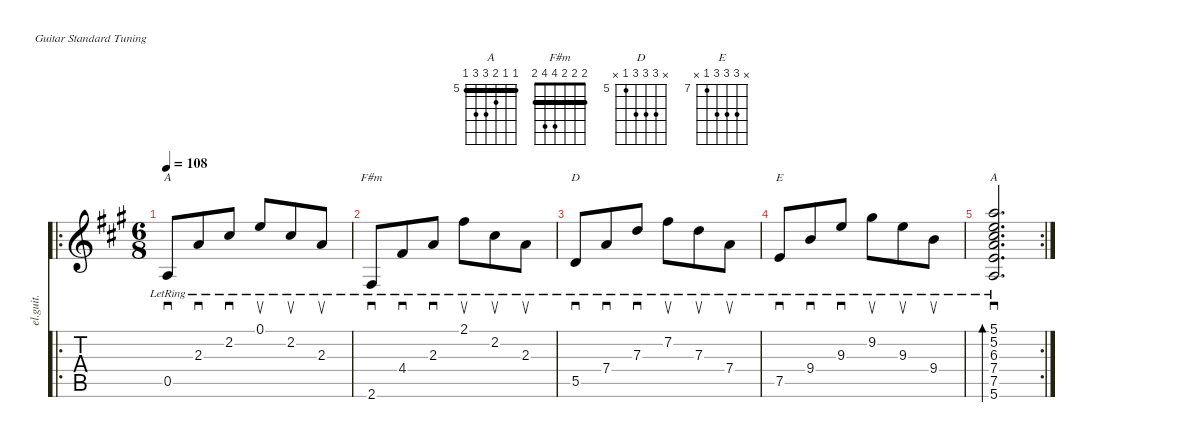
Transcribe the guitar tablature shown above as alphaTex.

\defaultSystemsLayout 4
\hideDynamics
\bracketExtendMode nobrackets
\track ("Clean Guitar" "el.guit.") {defaultSystemsLayout 5 instrument electricguitarclean}
\staff {score tabs}
\tuning (E4 B3 G3 D3 A2 E2)
\chord ("A" 0 2 2 2 0 x) {showfingering false barre (2 2)}
\chord ("F#m" 2 2 2 4 4 2) {showfingering false barre (2 2 2)}
\chord ("D" x 7 7 7 5 x) {firstfret 5 showfingering false}
\chord ("E" x 9 9 9 7 x) {firstfret 7 showfingering false}
\chord ("A" 5 5 6 7 7 5) {firstfret 5 showfingering false barre (5 5)}
\ro
\ts (6 8)
\beaming (8 3 3)
\tempo 108
\clef g2
\scale
0.411684
\ks a
0.5{lr acc forcenatural}.8{sd ch "A" dy mf instrument electricguitarclean beam Up} 2.3{lr acc forcenatural}.8{sd beam Up} 2.2{lr acc #}.8{sd beam Up} 0.1{lr acc forcenatural}.8{su beam Up} 2.2{lr acc #}.8{su beam Up} 2.3{lr acc forcenatural}.8{su beam Up} |
\scale
0.310783 2.6{lr acc #}.8{sd ch "F#m" beam Up} 4.4{lr acc #}.8{sd beam Up} 2.3{lr acc forcenatural}.8{sd beam Up} 2.1{lr acc #}.8{su beam Down} 2.2{lr acc #}.8{su beam Down} 2.3{lr acc forcenatural}.8{su beam Down} |
5.5{lr acc forcenatural}.8{sd ch "D" beam Up} 7.4{lr acc forcenatural}.8{sd beam Up} 7.3{lr acc forcenatural}.8{sd beam Up} 7.2{lr acc #}.8{su beam Down} 7.3{lr acc forcenatural}.8{su beam Down} 7.4{lr acc forcenatural}.8{su beam Down} |
7.5{lr acc forcenatural}.8{sd ch "E" beam Up} 9.4{lr acc forcenatural}.8{sd beam Up} 9.3{lr acc forcenatural}.8{sd beam Up} 9.2{lr acc #}.8{su beam Down} 9.3{lr acc forcenatural}.8{su beam Down} 9.4{lr acc forcenatural}.8{su beam Down} |
\rc 2
(5.6{lr acc forcenatural} 7.5{lr acc forcenatural} 7.4{lr acc forcenatural} 6.3{lr acc #} 5.2{lr acc forcenatural} 5.1{lr acc forcenatural}).2{d sd bd 30 ch "A" beam Up}
